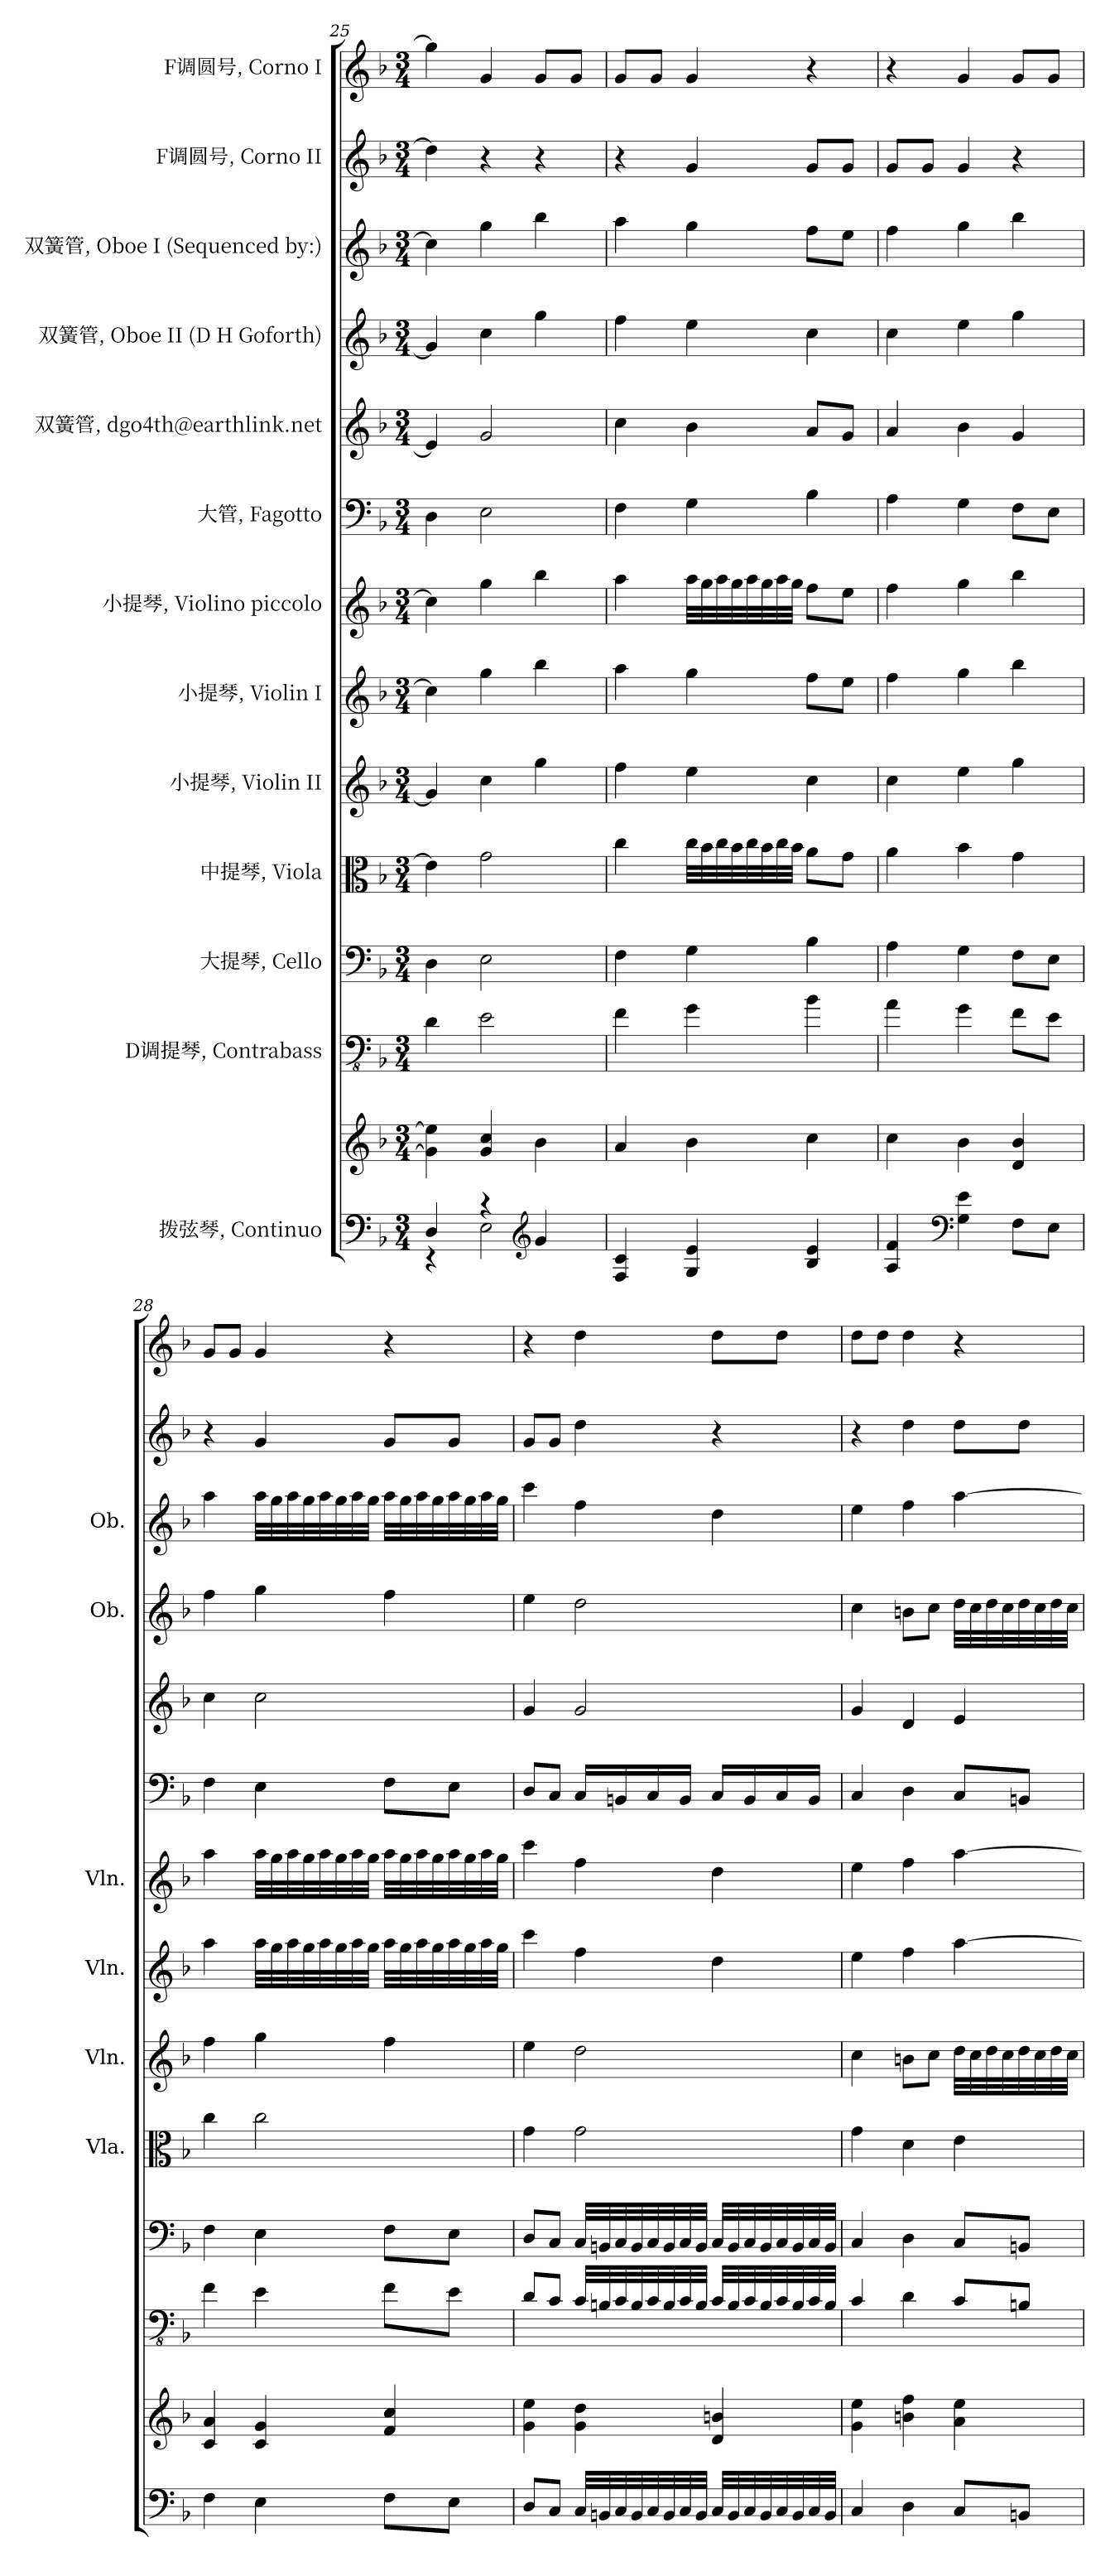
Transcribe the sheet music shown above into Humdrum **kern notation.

**kern	**kern	**kern	**kern	**kern	**kern	**kern	**kern	**kern	**kern	**kern	**kern	**kern	**kern
*part13	*part13	*part12	*part11	*part10	*part9	*part8	*part7	*part6	*part5	*part4	*part3	*part2	*part1
*staff14	*staff13	*staff12	*staff11	*staff10	*staff9	*staff8	*staff7	*staff6	*staff5	*staff4	*staff3	*staff2	*staff1
*I"拨弦琴, Continuo	*	*I"D调提琴, Contrabass	*I"大提琴, Cello	*I"中提琴, Viola	*I"小提琴, Violin II	*I"小提琴, Violin I	*I"小提琴, Violino piccolo	*I"大管, Fagotto	*I"双簧管, dgo4th@earthlink.net	*I"双簧管, Oboe II (D H Goforth)	*I"双簧管, Oboe I (Sequenced by:)	*I"F调圆号, Corno II	*I"F调圆号, Corno I
*	*	*	*	*I'Vla.	*I'Vln.	*I'Vln.	*I'Vln.	*	*	*I'Ob.	*I'Ob.	*	*
*clefF4	*clefG2	*clefFv4	*clefF4	*clefC3	*clefG2	*clefG2	*clefG2	*clefF4	*clefG2	*clefG2	*clefG2	*clefG2	*clefG2
*	*	*ITrd7c12	*	*	*	*	*	*	*	*	*	*ITrd4c7	*ITrd4c7
*k[b-]	*k[b-]	*k[b-]	*k[b-]	*k[b-]	*k[b-]	*k[b-]	*k[b-]	*k[b-]	*k[b-]	*k[b-]	*k[b-]	*k[b-e-]	*k[b-e-]
*M3/4	*M3/4	*M3/4	*M3/4	*M3/4	*M3/4	*M3/4	*M3/4	*M3/4	*M3/4	*M3/4	*M3/4	*M3/4	*M3/4
=25	=25	=25	=25	=25	=25	=25	=25	=25	=25	=25	=25	=25	=25
*^	*	*	*	*	*	*	*	*	*	*	*	*	*
4D/	4r	4g\] 4ee\]	4DD\	4D\	4e\]	4g/]	4cc\]	4cc\]	4D\	4e/]	4g/]	4cc\]	4g\]	4cc\]
4r	2E\	4g/ 4cc/	2EE\	2E\	2g\	4cc\	4gg\	4gg\	2E\	2g/	4cc\	4gg\	4r	4c/
*clefG2	*	*	*	*	*	*	*	*	*	*	*	*	*	*
4g/	.	4b-\	.	.	.	4gg\	4bb-\	4bb-\	.	.	4gg\	4bb-\	4r	8c/L
.	.	.	.	.	.	.	.	.	.	.	.	.	.	8c/J
*v	*v	*	*	*	*	*	*	*	*	*	*	*	*	*
=26	=26	=26	=26	=26	=26	=26	=26	=26	=26	=26	=26	=26	=26
4F/ 4c/	4a/	4FF\	4F\	4cc\	4ff\	4aa\	4aa\	4F\	4cc\	4ff\	4aa\	4r	8c/L
.	.	.	.	.	.	.	.	.	.	.	.	.	8c/J
4G/ 4e/	4b-\	4GG\	4G\	32cc\LLL	4ee\	4gg\	32aa\LLL	4G\	4b-\	4ee\	4gg\	4c/	4c/
.	.	.	.	32b-\	.	.	32gg\	.	.	.	.	.	.
.	.	.	.	32cc\	.	.	32aa\	.	.	.	.	.	.
.	.	.	.	32b-\	.	.	32gg\	.	.	.	.	.	.
.	.	.	.	32cc\	.	.	32aa\	.	.	.	.	.	.
.	.	.	.	32b-\	.	.	32gg\	.	.	.	.	.	.
.	.	.	.	32cc\	.	.	32aa\	.	.	.	.	.	.
.	.	.	.	32b-\JJJ	.	.	32gg\JJJ	.	.	.	.	.	.
4B-/ 4e/	4cc\	4BB-\	4B-\	8a\L	4cc\	8ff\L	8ff\L	4B-\	8a/L	4cc\	8ff\L	8c/L	4r
.	.	.	.	8g\J	.	8ee\J	8ee\J	.	8g/J	.	8ee\J	8c/J	.
=27	=27	=27	=27	=27	=27	=27	=27	=27	=27	=27	=27	=27	=27
4A/ 4f/	4cc\	4AA\	4A\	4a\	4cc\	4ff\	4ff\	4A\	4a/	4cc\	4ff\	8c/L	4r
.	.	.	.	.	.	.	.	.	.	.	.	8c/J	.
*clefF4	*	*	*	*	*	*	*	*	*	*	*	*	*
4G\ 4e\	4b-\	4GG\	4G\	4b-\	4ee\	4gg\	4gg\	4G\	4b-\	4ee\	4gg\	4c/	4c/
8F\L	4d/ 4b-/	8FF\L	8F\L	4g\	4gg\	4bb-\	4bb-\	8F\L	4g/	4gg\	4bb-\	4r	8c/L
8E\J	.	8EE\J	8E\J	.	.	.	.	8E\J	.	.	.	.	8c/J
!!LO:PB:g=z
=28	=28	=28	=28	=28	=28	=28	=28	=28	=28	=28	=28	=28	=28
4F\	4c/ 4a/	4FF\	4F\	4cc\	4ff\	4aa\	4aa\	4F\	4cc\	4ff\	4aa\	4r	8c/L
.	.	.	.	.	.	.	.	.	.	.	.	.	8c/J
4E\	4c/ 4g/	4EE\	4E\	2cc\	4gg\	32aa\LLL	32aa\LLL	4E\	2cc\	4gg\	32aa\LLL	4c/	4c/
.	.	.	.	.	.	32gg\	32gg\	.	.	.	32gg\	.	.
.	.	.	.	.	.	32aa\	32aa\	.	.	.	32aa\	.	.
.	.	.	.	.	.	32gg\	32gg\	.	.	.	32gg\	.	.
.	.	.	.	.	.	32aa\	32aa\	.	.	.	32aa\	.	.
.	.	.	.	.	.	32gg\	32gg\	.	.	.	32gg\	.	.
.	.	.	.	.	.	32aa\	32aa\	.	.	.	32aa\	.	.
.	.	.	.	.	.	32gg\JJJ	32gg\JJJ	.	.	.	32gg\JJJ	.	.
8F\L	4f/ 4cc/	8FF\L	8F\L	.	4ff\	32aa\LLL	32aa\LLL	8F\L	.	4ff\	32aa\LLL	8c/L	4r
.	.	.	.	.	.	32gg\	32gg\	.	.	.	32gg\	.	.
.	.	.	.	.	.	32aa\	32aa\	.	.	.	32aa\	.	.
.	.	.	.	.	.	32gg\	32gg\	.	.	.	32gg\	.	.
8E\J	.	8EE\J	8E\J	.	.	32aa\	32aa\	8E\J	.	.	32aa\	8c/J	.
.	.	.	.	.	.	32gg\	32gg\	.	.	.	32gg\	.	.
.	.	.	.	.	.	32aa\	32aa\	.	.	.	32aa\	.	.
.	.	.	.	.	.	32gg\JJJ	32gg\JJJ	.	.	.	32gg\JJJ	.	.
=29	=29	=29	=29	=29	=29	=29	=29	=29	=29	=29	=29	=29	=29
8D/L	4g\ 4ee\	8DD/L	8D/L	4g\	4ee\	4ccc\	4ccc\	8D/L	4g/	4ee\	4ccc\	8c/L	4r
8C/J	.	8CC/J	8C/J	.	.	.	.	8C/J	.	.	.	8c/J	.
32C/LLL	4g\ 4dd\	32CC/LLL	32C/LLL	2g\	2dd\	4ff\	4ff\	16C/LL	2g/	2dd\	4ff\	4g\	4g\
32BBn/	.	32BBBn/	32BBn/	.	.	.	.	.	.	.	.	.	.
32C/	.	32CC/	32C/	.	.	.	.	16BBn/	.	.	.	.	.
32BB/	.	32BBB/	32BB/	.	.	.	.	.	.	.	.	.	.
32C/	.	32CC/	32C/	.	.	.	.	16C/	.	.	.	.	.
32BB/	.	32BBB/	32BB/	.	.	.	.	.	.	.	.	.	.
32C/	.	32CC/	32C/	.	.	.	.	16BB/JJ	.	.	.	.	.
32BB/JJJ	.	32BBB/JJJ	32BB/JJJ	.	.	.	.	.	.	.	.	.	.
32C/LLL	4d/ 4bn/	32CC/LLL	32C/LLL	.	.	4dd\	4dd\	16C/LL	.	.	4dd\	4r	8g\L
32BB/	.	32BBB/	32BB/	.	.	.	.	.	.	.	.	.	.
32C/	.	32CC/	32C/	.	.	.	.	16BB/	.	.	.	.	.
32BB/	.	32BBB/	32BB/	.	.	.	.	.	.	.	.	.	.
32C/	.	32CC/	32C/	.	.	.	.	16C/	.	.	.	.	8g\J
32BB/	.	32BBB/	32BB/	.	.	.	.	.	.	.	.	.	.
32C/	.	32CC/	32C/	.	.	.	.	16BB/JJ	.	.	.	.	.
32BB/JJJ	.	32BBB/JJJ	32BB/JJJ	.	.	.	.	.	.	.	.	.	.
!!LO:PB:g=z
=30	=30	=30	=30	=30	=30	=30	=30	=30	=30	=30	=30	=30	=30
4C/	4g\ 4ee\	4CC/	4C/	4g\	4cc\	4ee\	4ee\	4C/	4g/	4cc\	4ee\	4r	8g\L
.	.	.	.	.	.	.	.	.	.	.	.	.	8g\J
4D\	4bn\ 4ff\	4DD\	4D\	4d\	8bn\L	4ff\	4ff\	4D\	4d/	8bn\L	4ff\	4g\	4g\
.	.	.	.	.	8cc\J	.	.	.	.	8cc\J	.	.	.
8C/L	4a\ 4ee\	8CC/L	8C/L	4e\	32dd\LLL	[4aa\	[4aa\	8C/L	4e/	32dd\LLL	[4aa\	8g\L	4r
.	.	.	.	.	32cc\	.	.	.	.	32cc\	.	.	.
.	.	.	.	.	32dd\	.	.	.	.	32dd\	.	.	.
.	.	.	.	.	32cc\	.	.	.	.	32cc\	.	.	.
8BBn/J	.	8BBBn/J	8BBn/J	.	32dd\	.	.	8BBn/J	.	32dd\	.	8g\J	.
.	.	.	.	.	32cc\	.	.	.	.	32cc\	.	.	.
.	.	.	.	.	32dd\	.	.	.	.	32dd\	.	.	.
.	.	.	.	.	32cc\JJJ	.	.	.	.	32cc\JJJ	.	.	.
=	=	=	=	=	=	=	=	=	=	=	=	=	=
*-	*-	*-	*-	*-	*-	*-	*-	*-	*-	*-	*-	*-	*-
